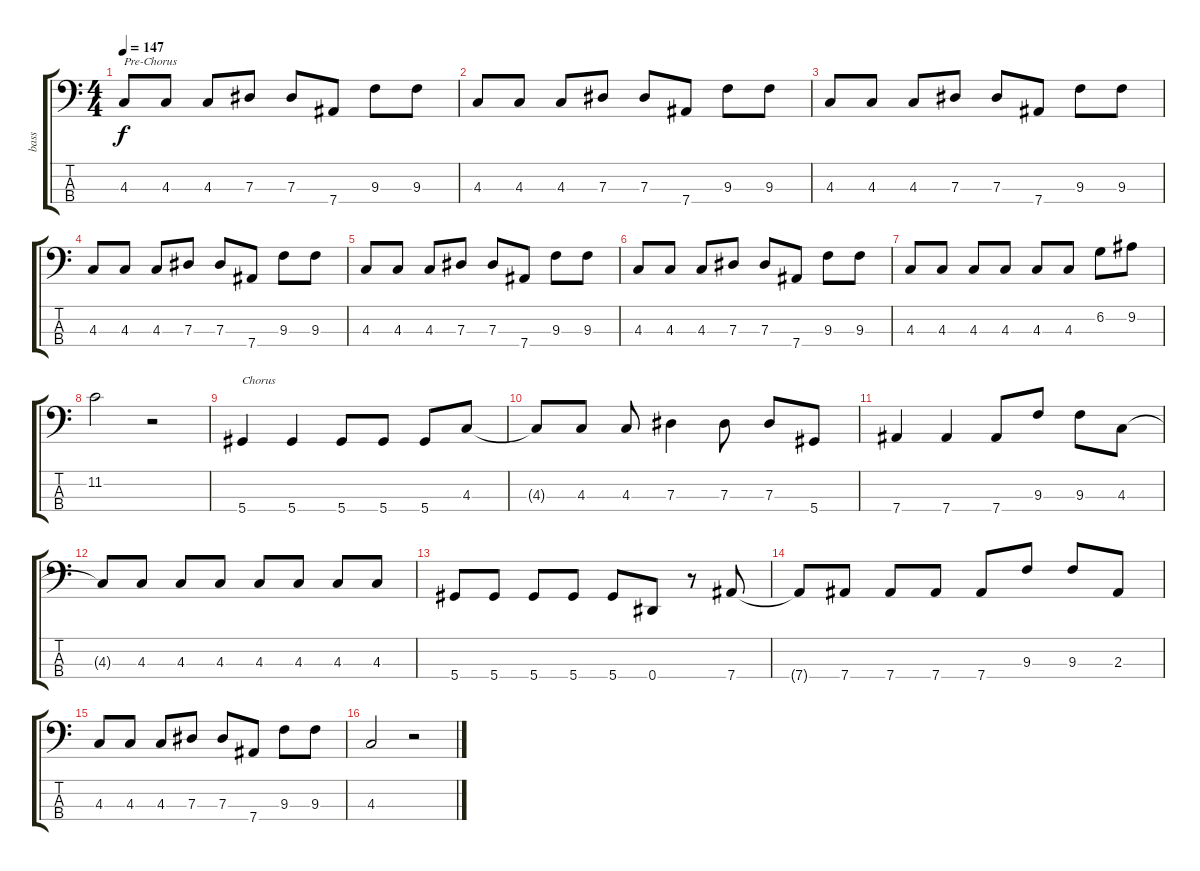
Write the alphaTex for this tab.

\track ("bass" "bass") {instrument electricbassfinger}
\staff {score tabs}
\tuning (Gb2 Db2 Ab1 Eb1) {hide}
\ts (4 4)
\tempo 147
\clef f4
\ks c
4.3.8{txt "Pre-Chorus" dy f} 4.3.8 4.3.8 7.3.8 7.3.8 7.4.8 9.3.8 9.3.8 |
4.3.8 4.3.8 4.3.8 7.3.8 7.3.8 7.4.8 9.3.8 9.3.8 |
4.3.8 4.3.8 4.3.8 7.3.8 7.3.8 7.4.8 9.3.8 9.3.8 |
4.3.8 4.3.8 4.3.8 7.3.8 7.3.8 7.4.8 9.3.8 9.3.8 |
4.3.8 4.3.8 4.3.8 7.3.8 7.3.8 7.4.8 9.3.8 9.3.8 |
4.3.8 4.3.8 4.3.8 7.3.8 7.3.8 7.4.8 9.3.8 9.3.8 |
4.3.8 4.3.8 4.3.8 4.3.8 4.3.8 4.3.8 6.2.8 9.2.8 |
11.2.2 r.2 |
5.4.4{txt "Chorus"} 5.4.4 5.4.8 5.4.8 5.4.8 4.3.8 |
4.3{t}.8 4.3.8 4.3.8 7.3.4 7.3.8 7.3.8 5.4.8 |
7.4.4 7.4.4 7.4.8 9.3.8 9.3.8 4.3.8 |
4.3{t}.8 4.3.8 4.3.8 4.3.8 4.3.8 4.3.8 4.3.8 4.3.8 |
5.4.8 5.4.8 5.4.8 5.4.8 5.4.8 0.4.8 r.8 7.4.8 |
7.4{t}.8 7.4.8 7.4.8 7.4.8 7.4.8 9.3.8 9.3.8 2.3.8 |
4.3.8 4.3.8 4.3.8 7.3.8 7.3.8 7.4.8 9.3.8 9.3.8 |
4.3.2 r.2
